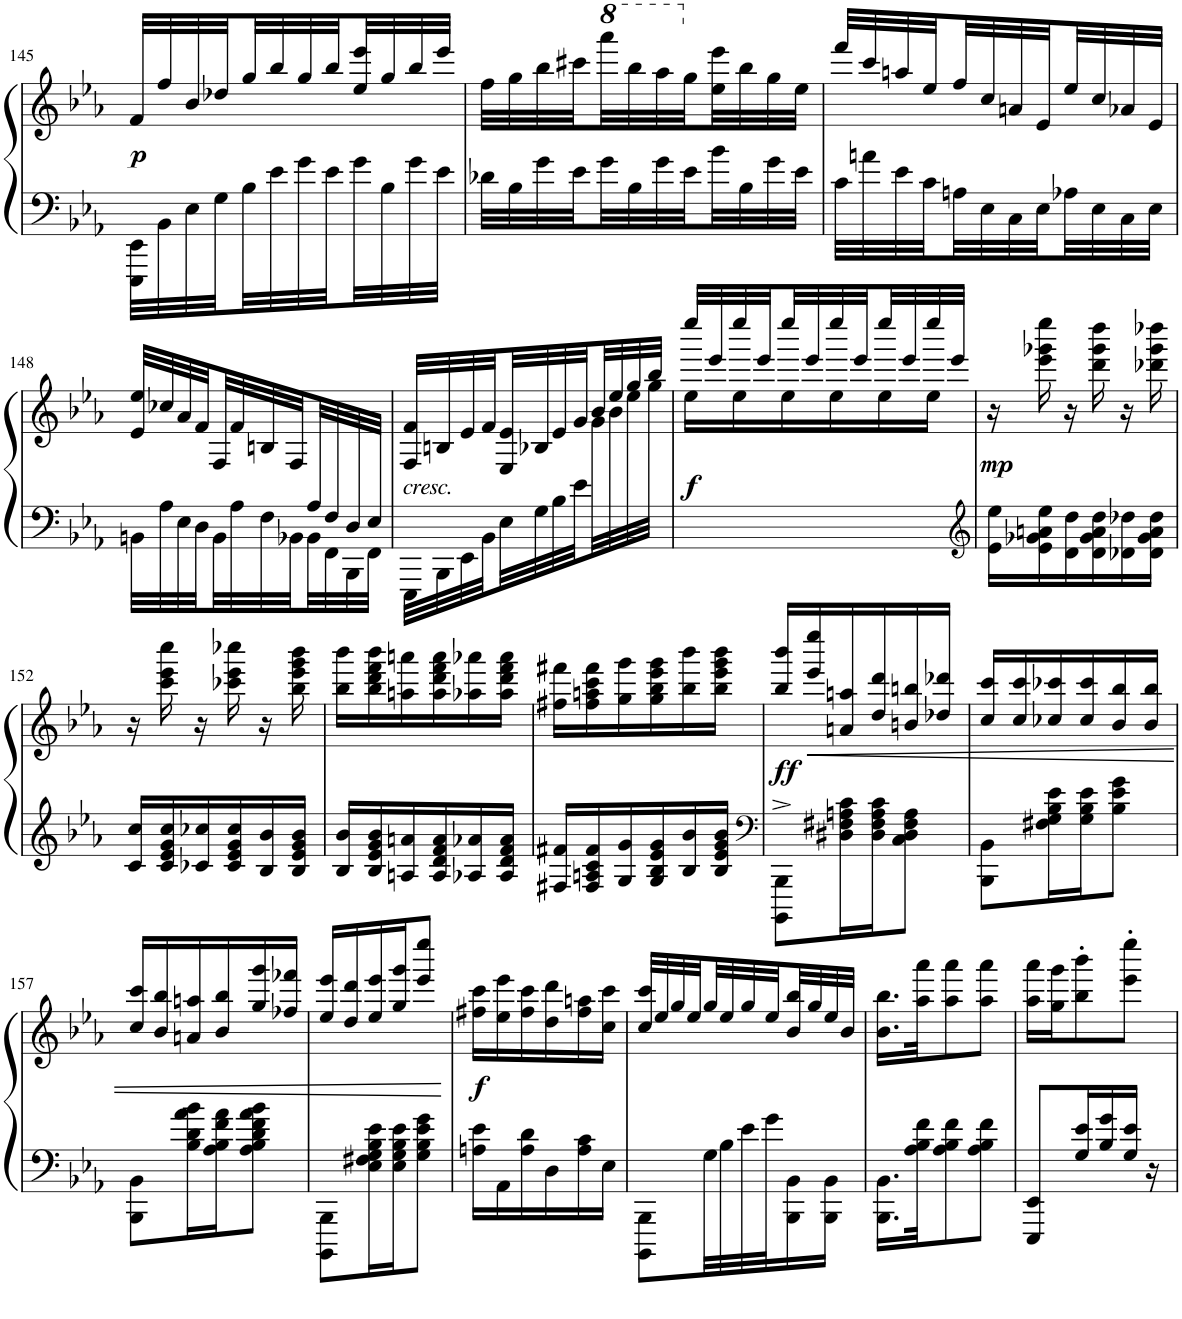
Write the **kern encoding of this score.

**kern	**kern	**dynam
*part1	*part1	*part1
*staff2	*staff1	*staff1/2
*I"Piano	*	*
*I'Pno.	*	*
!!LO:PB:g=z
*clefF4	*clefG2	*
*k[b-e-a-]	*k[b-e-a-]	*
*M3/8	*M3/8	*
=145	=145	=145
!	!	!LO:DY:b
32EEE-\ 32EE-\LLL	32f/LLL	p
32BB-\	32ff/	.
32E-\	32b-/	.
32G\	32dd-X/	.
32B-\	32gg/	.
32e-\	32bb-/	.
32g\	32gg/	.
32e-\	32bb-/	.
32g\	32ee-/ 32eee-/	.
32B-\	32gg/	.
32g\	32bb-/	.
32e-\JJJ	32eee-/JJJ	.
=146	=146	=146
32d-X\LLL	32ff\LLL	.
32B-\	32gg\	.
32g\	32bb-\	.
32e-\	32ccc#X\	.
*	*8va	*
32g\	32aaaa-\	.
32B-\	32bbb-\	.
32g\	32aaa-\	.
*	*X8va	*
32e-\	32gg\	.
32b-\	32ee-\ 32eee-\	.
32B-\	32bb-\	.
32g\	32gg\	.
32e-\JJJ	32ee-\JJJ	.
=147	=147	=147
32c\LLL	32fff/LLL	.
32an\	32ccc/	.
32e-\	32aan/	.
32c\	32ee-/	.
32An\	32ff/	.
32E-\	32cc/	.
32C\	32an/	.
32E-\	32e-/	.
32A-X\	32ee-/	.
32E-\	32cc/	.
32C\	32a-X/	.
32E-\JJJ	32e-/JJJ	.
!!LO:LB:g=z
=148	=148	=148
*^	*	*
4ryy	32BBn\LLL	32e-/ 32ee-/LLL	.
.	32A-\	32cc-X/	.
.	32E-\	32a-/	.
.	32D\	32f/	.
.	32BB\	32F/	.
.	32A-\	32f/	.
.	32F\	32Bn/	.
.	32BB-X\	32F/	.
32A-/	32BB-\	8ryy	.
32F/	32FF\	.	.
32D/	32BBB-\	.	.
32E-/JJJ	32FF\JJJ	.	.
=149	=149	=149	=149
*	*	*^	*
!	!	!LO:TX:b:i:t=cresc.	!	!
*v	*v	*	*	*
32EEE-\LLL	32F/ 32f/LLL	4ryy	.
32BBB-\	32Bn/	.	.
32EE-\	32e-/	.	.
32BB-\	32f/	.	.
32E-\	32E-/ 32e-/	.	.
32G\	32B-X/	.	.
32B-\	32e-/	.	.
32e-\	32g/	.	.
8ryy	32b-/	32g\	.
.	32ee-/	32b-\	.
.	32gg/	32ee-\	.
.	32bb-/JJJ	32gg\JJJ	.
=150	=150	=150	=150
!	!	!	!LO:DY:b
4.ryy	32eeee-/LLL	16ee-\LL	f
.	32eee-/	.	.
.	32eeee-/	16ee-\	.
.	32eee-/	.	.
.	32eeee-/	16ee-\	.
.	32eee-/	.	.
.	32eeee-/	16ee-\	.
.	32eee-/	.	.
.	32eeee-/	16ee-\	.
.	32eee-/	.	.
.	32eeee-/	16ee-\JJ	.
.	32eee-/JJJ	.	.
*	*v	*v	*
=151	=151	=151
*clefG2	*	*
!	!	!LO:DY:b
16e-\ 16ee-\LL	16r	mp
16e-\ 16g-X\ 16an\ 16ee-\	16eee-\ 16ggg-X\ 16eeee-\	.
16d\ 16dd\	16r	.
16d\ 16g-\ 16a\ 16dd\	16ddd\ 16ggg-\ 16dddd\	.
16d-X\ 16dd-X\	16r	.
16d-\ 16g-\ 16a\ 16dd-\JJ	16ddd-X\ 16ggg-\ 16dddd-X\	.
!!LO:LB:g=z
=152	=152	=152
16c/ 16cc/LL	16r	.
16c/ 16e-/ 16g/ 16cc/	16ccc\ 16eee-\ 16cccc\	.
16c-X/ 16cc-X/	16r	.
16c-/ 16e-/ 16g/ 16cc-/	16ccc-X\ 16eee-\ 16cccc-X\	.
16B-/ 16b-/	16r	.
16B-/ 16e-/ 16g/ 16b-/JJ	16bb-\ 16eee-\ 16ggg\ 16bbb-\	.
=153	=153	=153
16B-/ 16b-/LL	16bb-\ 16bbb-\LL	.
16B-/ 16e-/ 16g/ 16b-/	16bb-\ 16ddd\ 16fff\ 16bbb-\	.
16An/ 16an/	16aan\ 16aaan\	.
16A/ 16d/ 16f/ 16a/	16aa\ 16ddd\ 16fff\ 16aaa\	.
16A-X/ 16a-X/	16aa-X\ 16aaa-X\	.
16A-/ 16d/ 16f/ 16a-/JJ	16aa-\ 16ddd\ 16fff\ 16aaa-\JJ	.
=154	=154	=154
16F#X/ 16f#X/LL	16ff#X\ 16fff#X\LL	.
16F#/ 16An/ 16c/ 16f#/	16ff#\ 16aan\ 16ccc\ 16fff#\	.
16G/ 16g/	16gg\ 16ggg\	.
16G/ 16B-/ 16e-/ 16g/	16gg\ 16bb-\ 16eee-\ 16ggg\	.
16B-/ 16b-/	16bb-\ 16bbb-\	.
16B-/ 16e-/ 16g/ 16b-/JJ	16bb-\ 16eee-\ 16ggg\ 16bbb-\JJ	.
=155	=155	=155
*clefF4	*	*
!	!	!LO:DY:b
8BBBB-\^ 8BBB-\^L	16bb-/ 16bbb-/LL	ff
!	!	!LO:HP:b
.	16eee-/ 16eeee-/	<
16D#X\ 16F#X\ 16An\ 16c\L	16an/ 16aan/	.
16D#\ 16F#\ 16A\ 16c\J	16dd/ 16ddd/	.
8C\ 8D#\ 8F#\ 8A\J	16bn/ 16bbn/	.
.	16dd-X/ 16ddd-X/JJ	.
=156	=156	=156
8BBB-\ 8BB-\L	16cc/ 16ccc/LL	.
.	16cc/ 16ccc/	.
16F#X\ 16G\ 16B-\ 16e-\L	16cc-X/ 16ccc-X/	.
16G\ 16B-\ 16e-\J	16cc-/ 16ccc-/	.
8B-\ 8e-\ 8g\J	16b-/ 16bb-/	.
.	16b-/ 16bb-/JJ	.
!!LO:LB:g=z
=157	=157	=157
8BBB-\ 8BB-\L	16cc/ 16ccc/LL	.
.	16b-/ 16bb-/	.
16B-\ 16d\ 16a-\ 16b-\L	16an/ 16aan/	.
16A-\ 16B-\ 16f\ 16a-\J	16b-/ 16bb-/	.
8A-\ 8B-\ 8d\ 8f\ 8a-\ 8b-\J	16gg/ 16ggg/	.
.	16ff-X/ 16fff-X/JJ	.
=158	=158	=158
8BBBB-\ 8BBB-\L	16ee-/ 16eee-/LL	.
.	16dd/ 16ddd/	.
16E-\ 16F#X\ 16G\ 16B-\ 16e-\L	16ee-/ 16eee-/	.
16E-\ 16G\ 16B-\ 16e-\J	16gg/ 16ggg/J	.
8G\ 8B-\ 8e-\ 8g\J	8eee-/ 8eeee-/J	.
.	.	[
=159	=159	=159
!	!	!LO:DY:b
16An\ 16e-\LL	16ff#X\ 16ccc\LL	f
16AA-\	16ee-\ 16eee-\	.
16A\ 16d\	16ff#\ 16ccc\	.
16D\	16dd\ 16ddd\	.
16A\ 16c\	16ff#\ 16aan\	.
16E-\JJ	16cc\ 16ccc\JJ	.
=160	=160	=160
8BBBB-\ 8BBB-\L	32cc/ 32ccc/LLL	.
.	32ee-/	.
.	32gg/	.
.	32ee-/	.
32G\LL	32gg/	.
32B-\	32ee-/	.
32e-\	32gg/	.
32g\J	32ee-/	.
16BBB-\ 16BB-\	32b-/ 32bb-/	.
.	32gg/	.
16BBB-\ 16BB-\JJ	32ee-/	.
.	32b-/JJJ	.
=161	=161	=161
16.BBB-\ 16.BB-\LL	16.b-\ 16.bb-\LL	.
32A-\ 32B-\ 32f\JK	32aa-\ 32aaa-\JK	.
8A-\ 8B-\ 8f\	8aa-\ 8aaa-\	.
8A-\ 8B-\ 8f\J	8aa-\ 8aaa-\J	.
=162	=162	=162
8EEE-/ 8EE-/L	16aa-\ 16aaa-\LL	.
.	16gg\ 16ggg\J	.
16G/ 16e-/L	8bb-\' 8bbb-\'	.
16B-/ 16g/	.	.
16G/ 16e-/JJ	8eee-\' 8eeee-\'J	.
16r	.	.
=	=	=
*-	*-	*-
